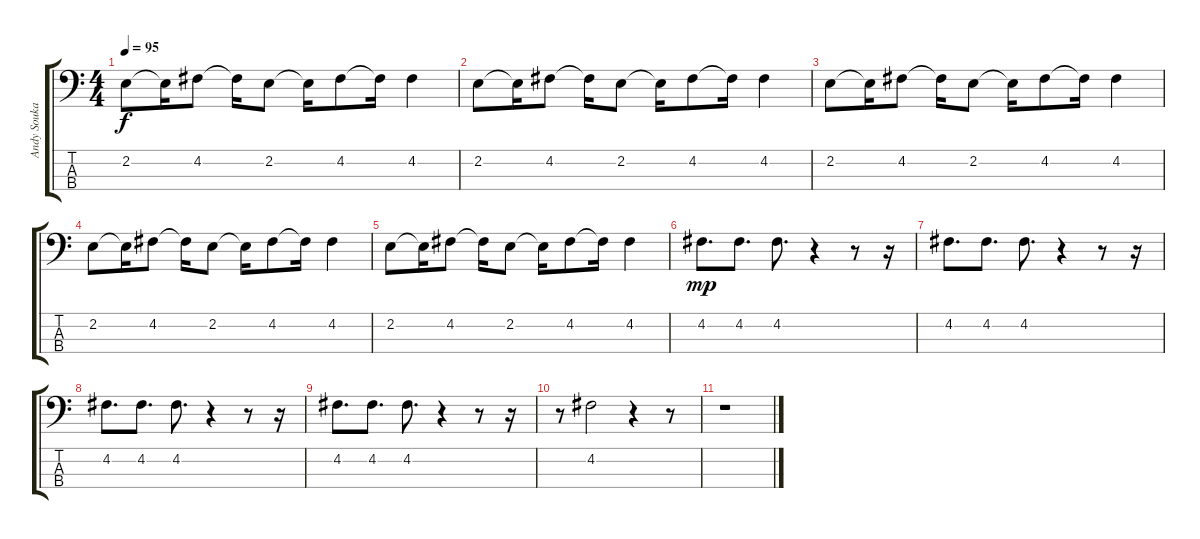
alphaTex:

\track ("Andy Soukal" "Andy Souka") {instrument electricbassfinger}
\staff {score tabs}
\tuning (G2 D2 A1 E1) {hide}
\ts (4 4)
\tempo 95
\clef f4
\ks c
2.2.8{dy f} 2.2{t}.16 4.2.8 4.2{t}.16 2.2.8 2.2{t}.16 4.2.8 4.2{t}.16 4.2.4 |
2.2.8 2.2{t}.16 4.2.8 4.2{t}.16 2.2.8 2.2{t}.16 4.2.8 4.2{t}.16 4.2.4 |
2.2.8 2.2{t}.16 4.2.8 4.2{t}.16 2.2.8 2.2{t}.16 4.2.8 4.2{t}.16 4.2.4 |
2.2.8 2.2{t}.16 4.2.8 4.2{t}.16 2.2.8 2.2{t}.16 4.2.8 4.2{t}.16 4.2.4 |
2.2.8 2.2{t}.16 4.2.8 4.2{t}.16 2.2.8 2.2{t}.16 4.2.8 4.2{t}.16 4.2.4 |
4.2.8{d dy mp} 4.2.8{d} 4.2.8{d} r.4 r.8 r.16 |
4.2.8{d} 4.2.8{d} 4.2.8{d} r.4 r.8 r.16 |
4.2.8{d} 4.2.8{d} 4.2.8{d} r.4 r.8 r.16 |
4.2.8{d} 4.2.8{d} 4.2.8{d} r.4 r.8 r.16 |
r.8 4.2.2 r.4 r.8 |
r.1
